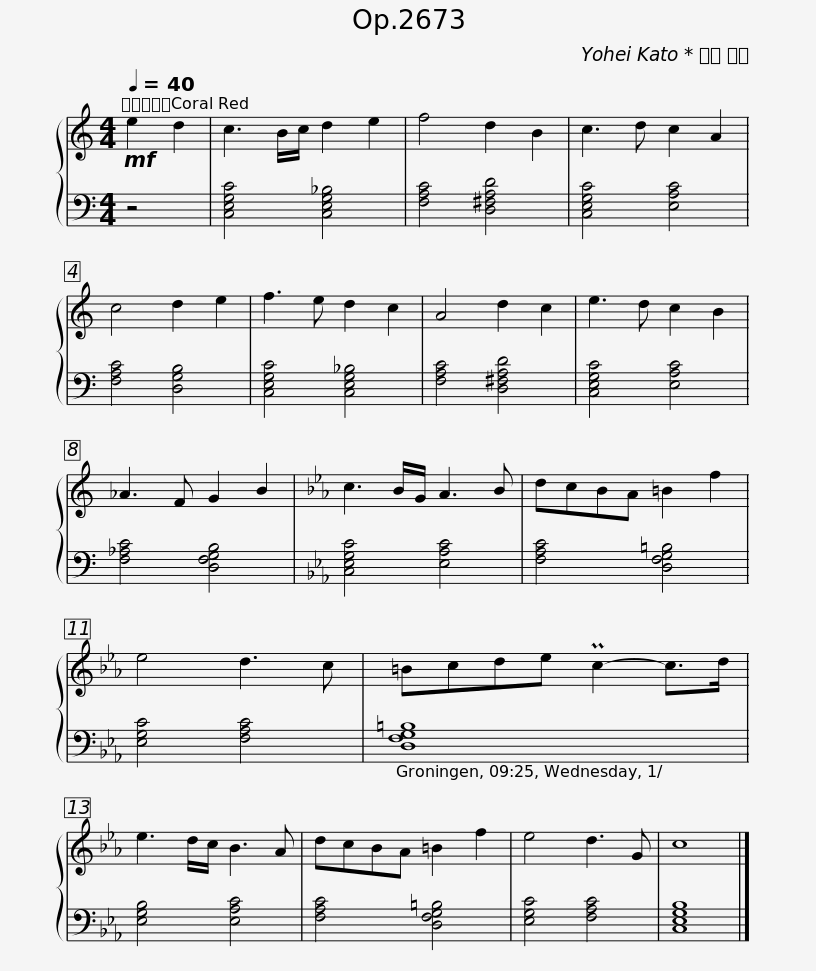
X:1
%%score { 1 | 2 }
L:1/8
Q:1/4=40
M:4/4
I:linebreak $
K:C
V:1 treble
V:2 bass
V:1
!mf! e2 d2 | c3 B/c/ d2 e2 | f4 d2 B2 | c3 d c2 A2 | c4 d2 e2 | %5
 f3 e d2 c2 | A4 d2 c2 |$ e3 d c2 B2 | _A3 F G2 B2 |[K:Eb] c3 B/G/ A3 B | %10
 dcBA =B2 f2 | e4 d3 c |$ =Bcde Pc2- c>d | e3 d/c/ B3 A | dcBA =B2 f2 | %15
 e4 d3 G | c8 |] %17
V:2
 z4 | [C,E,G,C]4 [C,E,G,_B,]4 | [F,A,C]4 [D,^F,A,D]4 | [C,E,G,C]4 [E,A,C]4 | [F,A,C]4 [D,G,B,]4 | %5
 [C,E,G,C]4 [C,E,G,_B,]4 | [F,A,C]4 [D,^F,A,D]4 |$ [C,E,G,C]4 [E,A,C]4 | [F,_A,C]4 [D,F,G,B,]4 |[K:Eb] [C,E,G,C]4 [E,A,C]4 | %10
 [F,A,C]4 [D,F,G,=B,]4 | [E,G,C]4 [F,A,C]4 |$ [D,F,G,=B,]8 | [E,G,B,]4 [E,A,C]4 | [F,A,C]4 [D,F,G,=B,]4 | %15
 [E,G,C]4 [F,A,C]4 | [C,E,G,B,]8 |] %17
